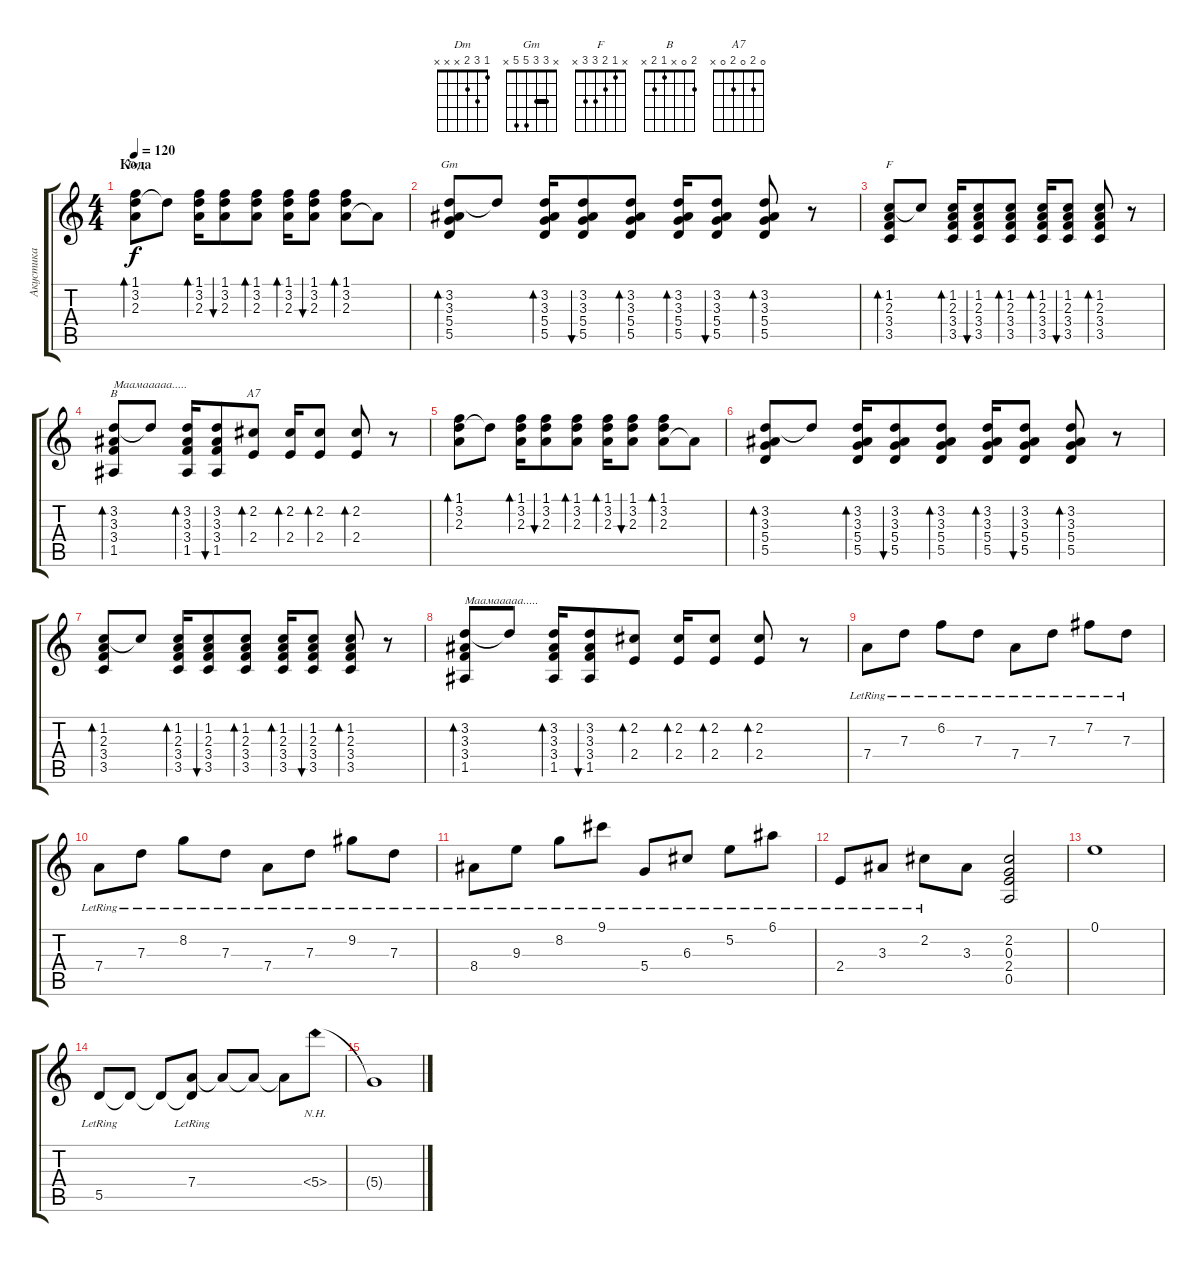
\track ("Акустика" "Акустика") {instrument acousticguitarnylon}
\staff {score tabs}
\tuning (E4 B3 G3 D3 A2 E2) {hide}
\chord ("Dm" 1 3 2 x x x)
\chord ("Gm" x 3 3 5 5 x) {barre 3}
\chord ("F" x 1 2 3 3 x)
\chord ("B" 2 0 x 1 2 x)
\chord ("A7" 0 2 0 2 0 x)
\ts (4 4)
\section ("" "Кода")
\tempo 120
\clef g2
\ks c
(1.1 3.2 2.3).8{bd 120 ch "Dm" dy f} 3.2{t}.8 (1.1 3.2 2.3).16{bd 120} (1.1 3.2 2.3).8{bu 120} (1.1 3.2 2.3).8{bd 480} (1.1 3.2 2.3).16{bd 480} (1.1 3.2 2.3).8{bu 480} (1.1 3.2 2.3).8{bd 480} 2.3{t}.8 |
(3.2 3.3 5.4 5.5).8{bd 120 ch "Gm"} 3.2{t}.8 (3.2 3.3 5.4 5.5).16{bd 120} (3.2 3.3 5.4 5.5).8{bu 120} (3.2 3.3 5.4 5.5).8{bd 120} (3.2 3.3 5.4 5.5).16{bd 120} (3.2 3.3 5.4 5.5).8{bu 120} (3.2 3.3 5.4 5.5).8{bd 120} r.8 |
(1.2 2.3 3.4 3.5).8{bd 120 ch "F"} 1.2{t}.8 (1.2 2.3 3.4 3.5).16{bd 120} (1.2 2.3 3.4 3.5).8{bu 120} (1.2 2.3 3.4 3.5).8{bd 120} (1.2 2.3 3.4 3.5).16{bd 120} (1.2 2.3 3.4 3.5).8{bu 120} (1.2 2.3 3.4 3.5).8{bd 120} r.8 |
(3.2 3.3 3.4 1.5).8{bd 120 ch "B" txt "Маамааааа....."} 3.2{t}.8 (3.2 3.3 3.4 1.5).16{bd 120} (3.2 3.3 3.4 1.5).8{bu 120} (2.2 2.4).8{bd 480 ch "A7"} (2.2 2.4).16{bd 480} (2.2 2.4).8{bd 480} (2.2 2.4).8{bd 480} r.8 |
(1.1 3.2 2.3).8{bd 120} 3.2{t}.8 (1.1 3.2 2.3).16{bd 120} (1.1 3.2 2.3).8{bu 120} (1.1 3.2 2.3).8{bd 480} (1.1 3.2 2.3).16{bd 480} (1.1 3.2 2.3).8{bu 480} (1.1 3.2 2.3).8{bd 480} 2.3{t}.8 |
(3.2 3.3 5.4 5.5).8{bd 120} 3.2{t}.8 (3.2 3.3 5.4 5.5).16{bd 120} (3.2 3.3 5.4 5.5).8{bu 120} (3.2 3.3 5.4 5.5).8{bd 120} (3.2 3.3 5.4 5.5).16{bd 120} (3.2 3.3 5.4 5.5).8{bu 120} (3.2 3.3 5.4 5.5).8{bd 120} r.8 |
(1.2 2.3 3.4 3.5).8{bd 120} 1.2{t}.8 (1.2 2.3 3.4 3.5).16{bd 120} (1.2 2.3 3.4 3.5).8{bu 120} (1.2 2.3 3.4 3.5).8{bd 120} (1.2 2.3 3.4 3.5).16{bd 120} (1.2 2.3 3.4 3.5).8{bu 120} (1.2 2.3 3.4 3.5).8{bd 120} r.8 |
(3.2 3.3 3.4 1.5).8{bd 120 txt "Маамааааа....."} 3.2{t}.8 (3.2 3.3 3.4 1.5).16{bd 120} (3.2 3.3 3.4 1.5).8{bu 120} (2.2 2.4).8{bd 480} (2.2 2.4).16{bd 480} (2.2 2.4).8{bd 480} (2.2 2.4).8{bd 480} r.8 |
7.4{lr}.8 7.3{lr}.8 6.2{lr}.8 7.3{lr}.8 7.4{lr}.8 7.3{lr}.8 7.2{lr}.8 7.3{lr}.8 |
7.4{lr}.8 7.3{lr}.8 8.2{lr}.8 7.3{lr}.8 7.4{lr}.8 7.3{lr}.8 9.2{lr}.8 7.3{lr}.8 |
8.4{lr}.8 9.3{lr}.8 8.2{lr}.8 9.1{lr}.8 5.4{lr}.8 6.3{lr}.8 5.2{lr}.8 6.1{lr}.8 |
2.4{lr}.8 3.3{lr}.8 2.2{lr}.8 3.3.8 (2.2 0.3 2.4 0.5).2 |
0.1.1 |
5.5{lr}.8 5.5{t}.8 5.5{t}.8 (7.4{lr} 5.5{t}).8 7.4{t}.8 7.4{t}.8 7.4{t}.8 5.4{nh}.8 |
5.4{t}.1
